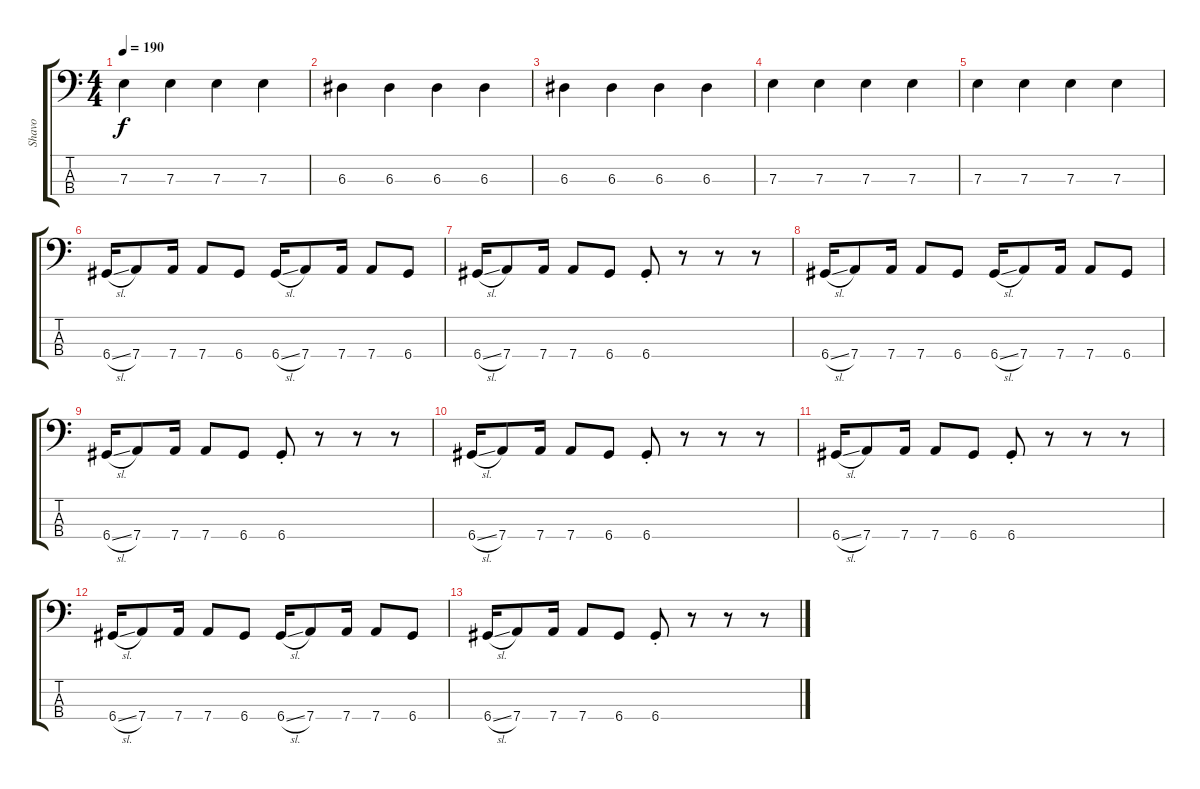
\track ("Shavo" "Shavo") {instrument electricbasspick}
\staff {score tabs}
\tuning (G2 D2 A1 D1) {hide}
\ts (4 4)
\tempo 190
\clef f4
\ks c
7.3.4{dy f} 7.3.4 7.3.4 7.3.4 |
6.3.4 6.3.4 6.3.4 6.3.4 |
6.3.4 6.3.4 6.3.4 6.3.4 |
7.3.4 7.3.4 7.3.4 7.3.4 |
7.3.4 7.3.4 7.3.4 7.3.4 |
6.4{sl}.16 7.4.8 7.4.16 7.4.8 6.4.8 6.4{sl}.16 7.4.8 7.4.16 7.4.8 6.4.8 |
6.4{sl}.16 7.4.8 7.4.16 7.4.8 6.4.8 6.4{st}.8 r.8 r.8 r.8 |
6.4{sl}.16 7.4.8 7.4.16 7.4.8 6.4.8 6.4{sl}.16 7.4.8 7.4.16 7.4.8 6.4.8 |
6.4{sl}.16 7.4.8 7.4.16 7.4.8 6.4.8 6.4{st}.8 r.8 r.8 r.8 |
6.4{sl}.16 7.4.8 7.4.16 7.4.8 6.4.8 6.4{st}.8 r.8 r.8 r.8 |
6.4{sl}.16 7.4.8 7.4.16 7.4.8 6.4.8 6.4{st}.8 r.8 r.8 r.8 |
6.4{sl}.16 7.4.8 7.4.16 7.4.8 6.4.8 6.4{sl}.16 7.4.8 7.4.16 7.4.8 6.4.8 |
6.4{sl}.16 7.4.8 7.4.16 7.4.8 6.4.8 6.4{st}.8 r.8 r.8 r.8
